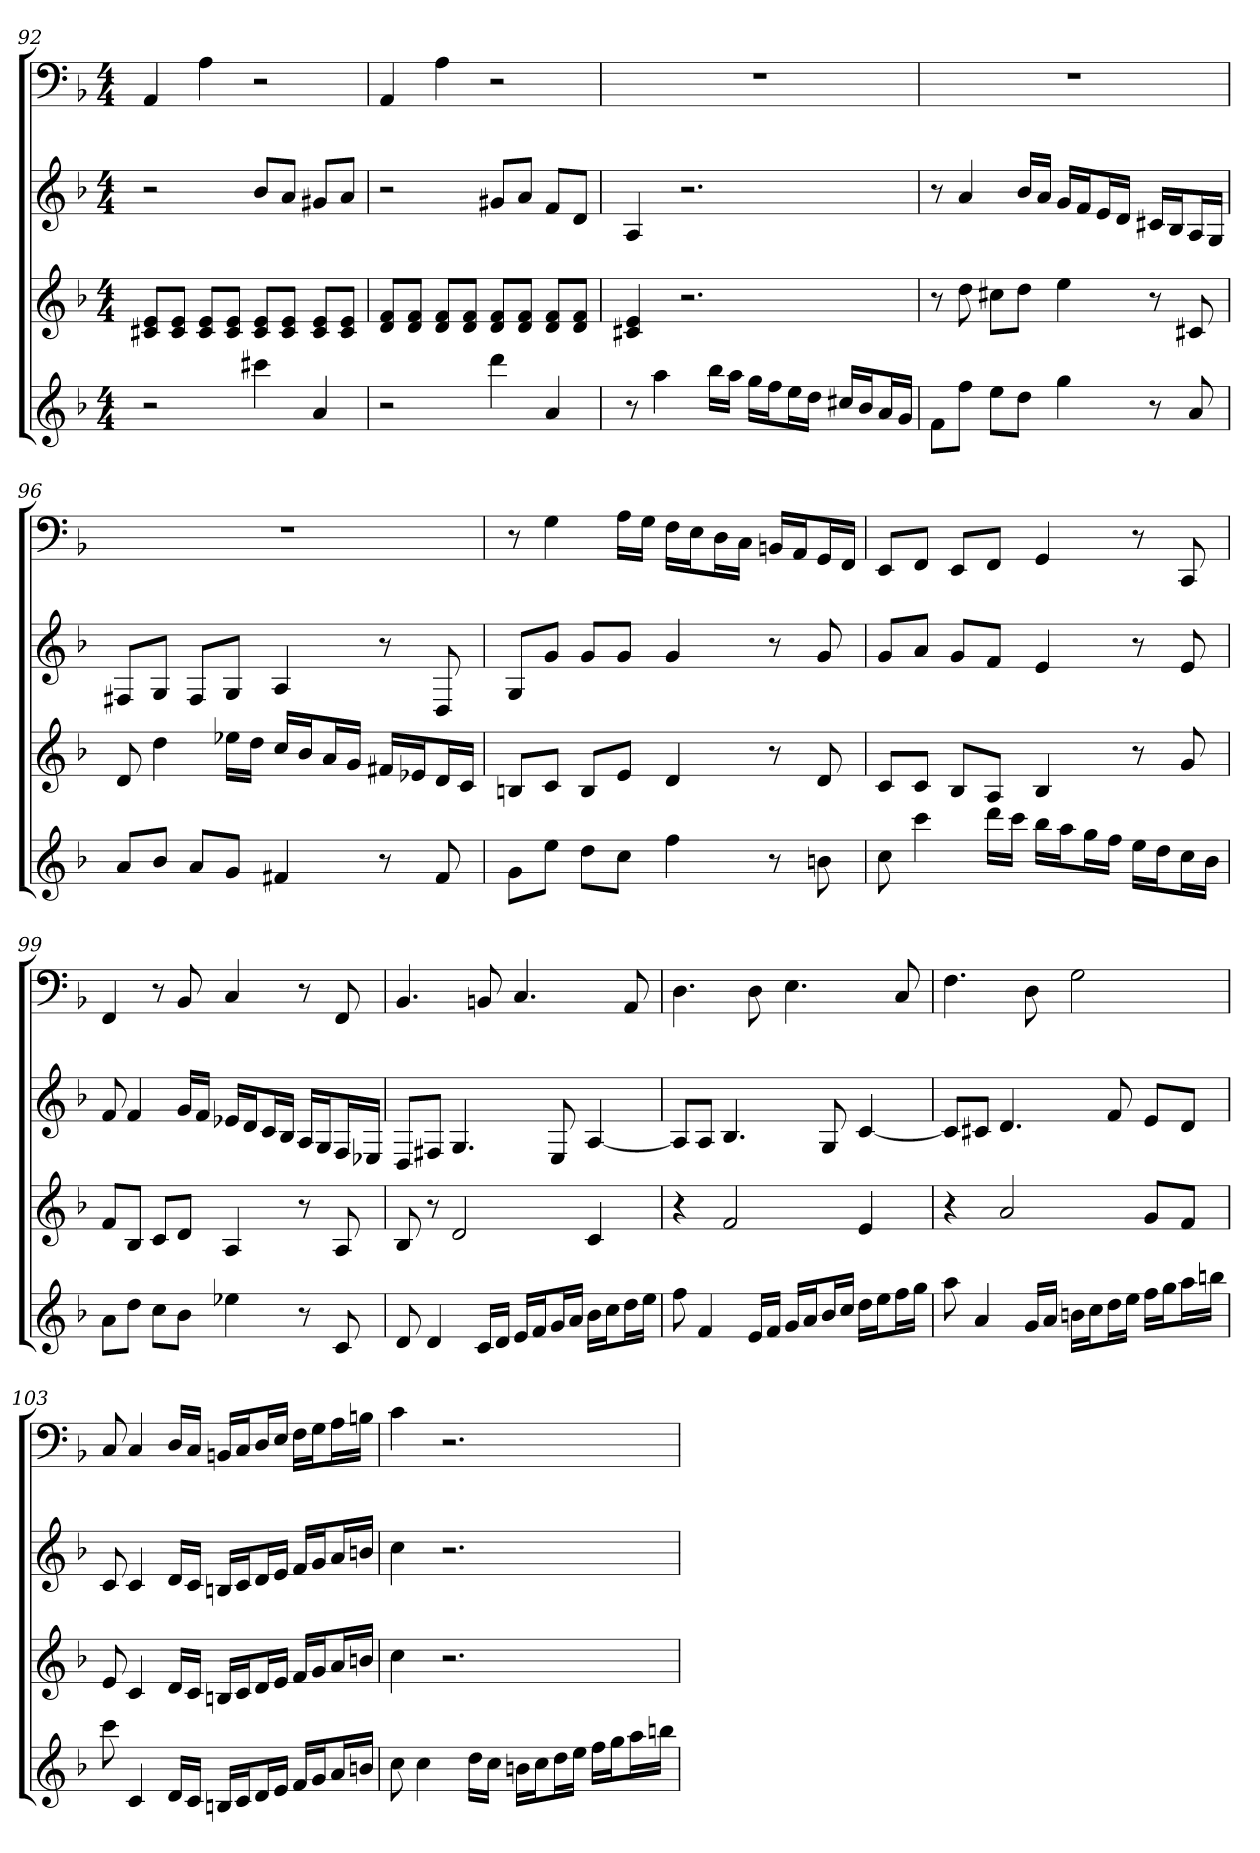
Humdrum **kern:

**kern	**kern	**kern	**kern
*part4	*part3	*part2	*part1
*staff4	*staff3	*staff2	*staff1
*k[b-]	*k[b-]	*k[b-]	*k[b-]
*F:	*F:	*F:	*F:
*M4/4	*M4/4	*M4/4	*M4/4
=92	=92	=92	=92
2r	8c#X 8eL	2r	4AA
.	8c# 8eJ	.	.
.	8c# 8eL	.	4A
.	8c# 8eJ	.	.
4ccc#X	8c# 8eL	8b-L	2r
.	8c# 8eJ	8aJ	.
4a	8c# 8eL	8g#XL	.
.	8c# 8eJ	8aJ	.
=93	=93	=93	=93
2r	8d 8fL	2r	4AA
.	8d 8fJ	.	.
.	8d 8fL	.	4A
.	8d 8fJ	.	.
4ddd	8d 8fL	8g#XL	2r
.	8d 8fJ	8aJ	.
4a	8d 8fL	8fL	.
.	8d 8fJ	8dJ	.
=94	=94	=94	=94
8r	4c#X 4e	4A	1r
4aa	.	.	.
.	2.r	2.r	.
16bb-LL	.	.	.
16aaJJ	.	.	.
16ggLL	.	.	.
16ffJ	.	.	.
16eeL	.	.	.
16ddJJ	.	.	.
16cc#XLL	.	.	.
16b-J	.	.	.
16aL	.	.	.
16gJJ	.	.	.
=95	=95	=95	=95
8fL	8r	8r	1r
8ffJ	8dd	4a	.
8eeL	8cc#XL	.	.
8ddJ	8ddJ	16b-LL	.
.	.	16aJJ	.
4gg	4ee	16gLL	.
.	.	16fJ	.
.	.	16eL	.
.	.	16dJJ	.
8r	8r	16c#XLL	.
.	.	16B-J	.
8a	8c#X	16AL	.
.	.	16GJJ	.
=96	=96	=96	=96
8aL	8d	8F#XL	1r
8b-J	4dd	8GJ	.
8aL	.	8F#L	.
8gJ	16ee-XLL	8GJ	.
.	16ddJJ	.	.
4f#X	16ccLL	4A	.
.	16b-J	.	.
.	16aL	.	.
.	16gJJ	.	.
8r	16f#XLL	8r	.
.	16e-XJ	.	.
8f#	16dL	8D	.
.	16cJJ	.	.
=97	=97	=97	=97
8gL	8BnL	8GL	8r
8eeJ	8cJ	8gJ	4G
8ddL	8BL	8gL	.
8ccJ	8eJ	8gJ	16ALL
.	.	.	16GJJ
4ff	4d	4g	16FLL
.	.	.	16EJ
.	.	.	16DL
.	.	.	16CJJ
8r	8r	8r	16BBnLL
.	.	.	16AAJ
8bn	8d	8g	16GGL
.	.	.	16FFJJ
=98	=98	=98	=98
8cc	8cL	8gL	8EEL
4ccc	8cJ	8aJ	8FFJ
.	8B-L	8gL	8EEL
16dddLL	8AJ	8fJ	8FFJ
16cccJJ	.	.	.
16bb-LL	4B-	4e	4GG
16aaJ	.	.	.
16ggL	.	.	.
16ffJJ	.	.	.
16eeLL	8r	8r	8r
16ddJ	.	.	.
16ccL	8g	8e	8CC
16b-JJ	.	.	.
=99	=99	=99	=99
8aL	8fL	8f	4FF
8ddJ	8B-J	4f	.
8ccL	8cL	.	8r
8b-J	8dJ	16gLL	8BB-
.	.	16fJJ	.
4ee-X	4A	16e-XLL	4C
.	.	16dJ	.
.	.	16cL	.
.	.	16B-JJ	.
8r	8r	16ALL	8r
.	.	16GJ	.
8c	8A	16FL	8FF
.	.	16E-XJJ	.
=100	=100	=100	=100
8d	8B-	8DL	4.BB-
4d	8r	8F#XJ	.
.	2d	4.G	.
16cLL	.	.	8BBn
16dJJ	.	.	.
16eLL	.	.	4.C
16fJ	.	.	.
16gL	.	8E	.
16aJJ	.	.	.
16b-LL	4c	[4A	.
16ccJ	.	.	.
16ddL	.	.	8AA
16eeJJ	.	.	.
=101	=101	=101	=101
8ff	4r	8AL]	4.D
4f	.	8AJ	.
.	2f	4.B-	.
16eLL	.	.	8D
16fJJ	.	.	.
16gLL	.	.	4.E
16aJ	.	.	.
16b-L	.	8G	.
16ccJJ	.	.	.
16ddLL	4e	[4c	.
16eeJ	.	.	.
16ffL	.	.	8C
16ggJJ	.	.	.
=102	=102	=102	=102
8aa	4r	8cL]	4.F
4a	.	8c#XJ	.
.	2a	4.d	.
16gLL	.	.	8D
16aJJ	.	.	.
16bnLL	.	.	2G
16ccJ	.	.	.
16ddL	.	8f	.
16eeJJ	.	.	.
16ffLL	8gL	8eL	.
16ggJ	.	.	.
16aaL	8fJ	8dJ	.
16bbnJJ	.	.	.
=103	=103	=103	=103
8ccc	8e	8c	8C
4c	4c	4c	4C
16dLL	16dLL	16dLL	16DLL
16cJJ	16cJJ	16cJJ	16CJJ
16BnLL	16BnLL	16BnLL	16BBnLL
16cJ	16cJ	16cJ	16CJ
16dL	16dL	16dL	16DL
16eJJ	16eJJ	16eJJ	16EJJ
16fLL	16fLL	16fLL	16FLL
16gJ	16gJ	16gJ	16GJ
16aL	16aL	16aL	16AL
16bnJJ	16bnJJ	16bnJJ	16BnJJ
=104	=104	=104	=104
8cc	4cc	4cc	4c
4cc	.	.	.
.	2.r	2.r	2.r
16ddLL	.	.	.
16ccJJ	.	.	.
16bnLL	.	.	.
16ccJ	.	.	.
16ddL	.	.	.
16eeJJ	.	.	.
16ffLL	.	.	.
16ggJ	.	.	.
16aaL	.	.	.
16bbnJJ	.	.	.
=	=	=	=
*-	*-	*-	*-
